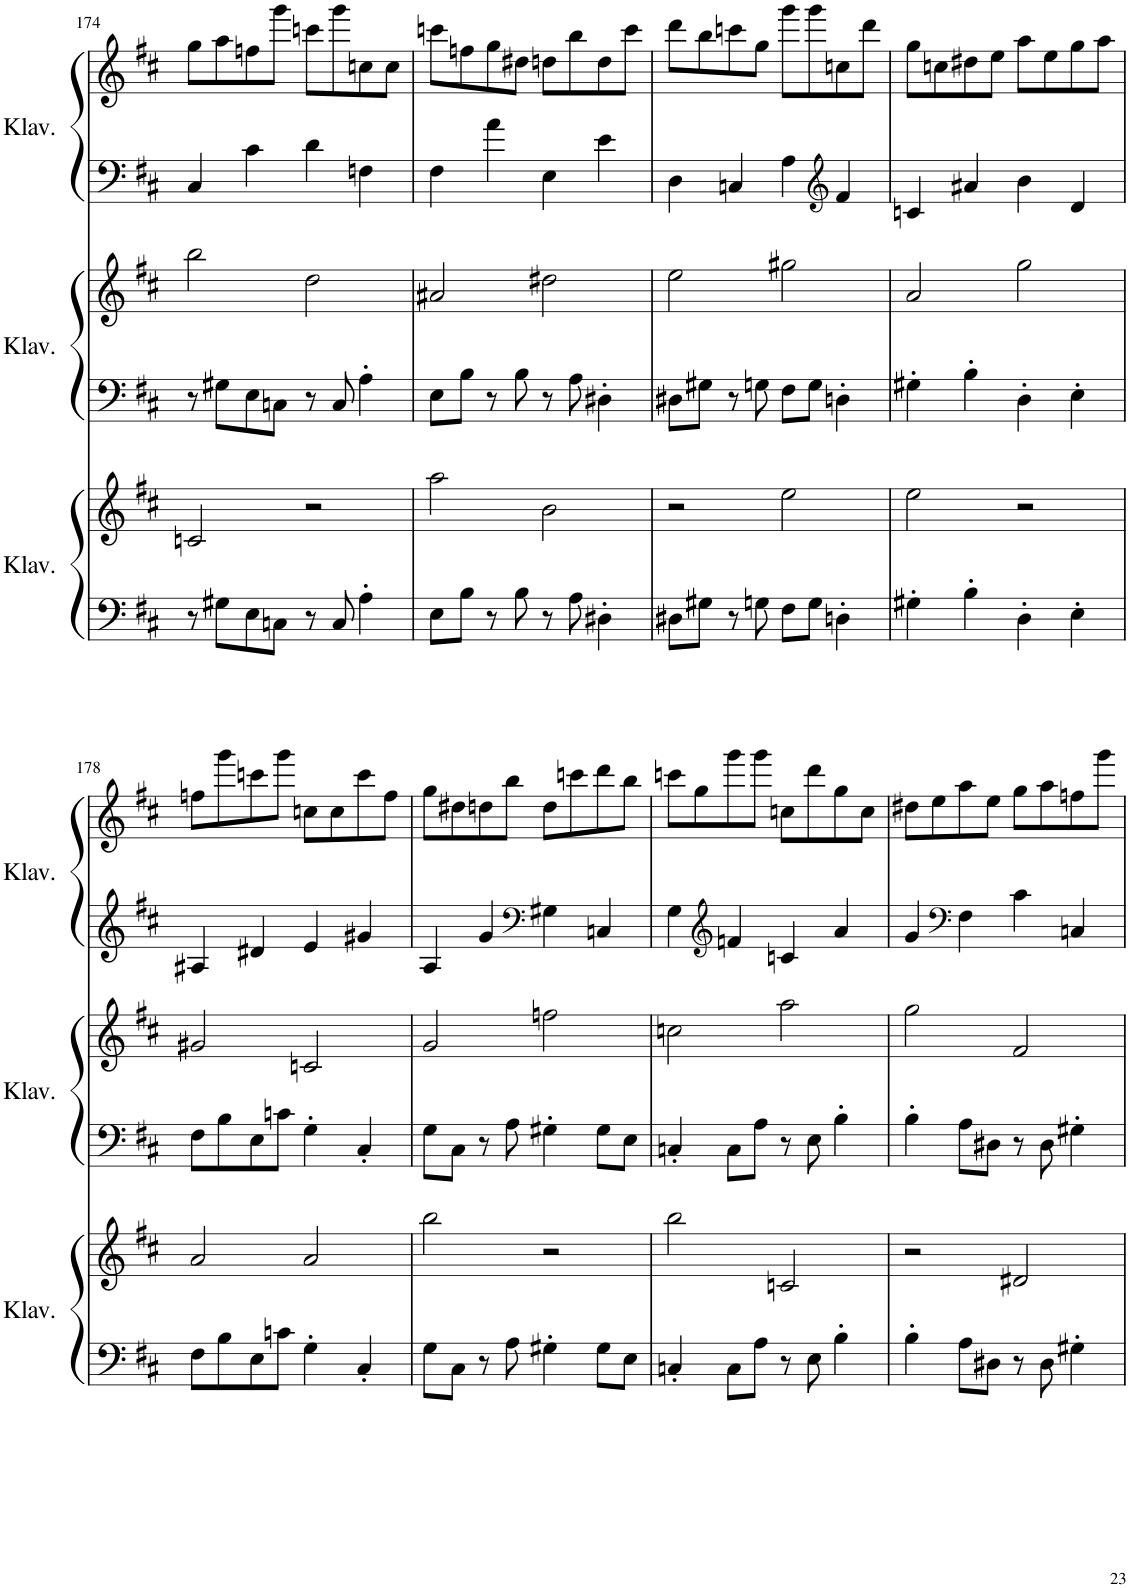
**kern	**kern	**kern	**kern	**kern	**kern
*part3	*part3	*part2	*part2	*part1	*part1
*staff6	*staff5	*staff4	*staff3	*staff2	*staff1
*I"Klavier	*	*I"Klavier	*	*I"Klavier	*
*I'Klav.	*	*I'Klav.	*	*I'Klav.	*
!!LO:PB:g=z
*clefG2	*clefG2	*clefG2	*clefG2	*clefG2	*clefG2
*k[f#c#]	*k[f#c#]	*k[f#c#]	*k[f#c#]	*k[f#c#]	*k[f#c#]
*M4/4	*M4/4	*M4/4	*M4/4	*M4/4	*M4/4
=174	=174	=174	=174	=174	=174
8r	2cn/	8r	2bb\	4C#/	8gg\L
8G#X\L	.	8G#X\L	.	.	8aa\
8E\	.	8E\	.	4c#\	8ffn\
8Cn\J	.	8Cn\J	.	.	8ggg\J
8r	2r	8r	2dd\	4d\	8cccn\L
8C/	.	8C/	.	.	8ggg\
4A'\	.	4A'\	.	4Fn\	8ccn\
.	.	.	.	.	8cc\J
=175	=175	=175	=175	=175	=175
8E\L	2aa\	8E\L	2a#X/	4F#\	8cccn\L
8B\J	.	8B\J	.	.	8ffn\
8r	.	8r	.	4a\	8gg\
8B\	.	8B\	.	.	8dd#X\J
8r	2b\	8r	2dd#X\	4E\	8ddn\L
8A\	.	8A\	.	.	8bb\
4D#X'\	.	4D#X'\	.	4e\	8dd\
.	.	.	.	.	8ccc\J
=176	=176	=176	=176	=176	=176
8D#X\L	2r	8D#X\L	2ee\	4D\	8ddd\L
8G#X\J	.	8G#X\J	.	.	8bb\
8r	.	8r	.	4Cn/	8cccn\
8Gn\	.	8Gn\	.	.	8gg\J
8F#\L	2ee\	8F#\L	2gg#X\	4A\	8ggg\L
8G\J	.	8G\J	.	.	8ggg\
*	*	*	*	*clefG2	*
4Dn'\	.	4Dn'\	.	4f#/	8ccn\
.	.	.	.	.	8ddd\J
=177	=177	=177	=177	=177	=177
4G#X'\	2ee\	4G#X'\	2a/	4cn/	8gg\L
.	.	.	.	.	8ccn\
4B'\	.	4B'\	.	4a#X/	8dd#X\
.	.	.	.	.	8ee\J
4D'\	2r	4D'\	2gg\	4b\	8aa\L
.	.	.	.	.	8ee\
4E'\	.	4E'\	.	4d/	8gg\
.	.	.	.	.	8aa\J
!!LO:LB:g=z
=178	=178	=178	=178	=178	=178
8F#\L	2a/	8F#\L	2g#X/	4A#X/	8ffn\L
8B\	.	8B\	.	.	8ggg\
8E\	.	8E\	.	4d#X/	8cccn\
8cn\J	.	8cn\J	.	.	8ggg\J
4G'\	2a/	4G'\	2cn/	4e/	8ccn\L
.	.	.	.	.	8cc\
4C#'/	.	4C#'/	.	4g#X/	8ccc\
.	.	.	.	.	8ff\J
=179	=179	=179	=179	=179	=179
8G\L	2bb\	8G\L	2g/	4A/	8gg\L
8C#\J	.	8C#\J	.	.	8dd#X\
8r	.	8r	.	4g/	8ddn\
8A\	.	8A\	.	.	8bb\J
*	*	*	*	*clefF4	*
4G#X'\	2r	4G#X'\	2ffn\	4G#X\	8dd\L
.	.	.	.	.	8cccn\
8G#\L	.	8G#\L	.	4Cn/	8ddd\
8E\J	.	8E\J	.	.	8bb\J
=180	=180	=180	=180	=180	=180
4Cn'/	2bb\	4Cn'/	2ccn\	4G\	8cccn\L
.	.	.	.	.	8gg\
*	*	*	*	*clefG2	*
8C\L	.	8C\L	.	4fn/	8ggg\
8A\J	.	8A\J	.	.	8ggg\J
8r	2cn/	8r	2aa\	4cn/	8ccn\L
8E\	.	8E\	.	.	8ddd\
4B'\	.	4B'\	.	4a/	8gg\
.	.	.	.	.	8cc\J
=181	=181	=181	=181	=181	=181
4B'\	2r	4B'\	2gg\	4g/	8dd#X\L
.	.	.	.	.	8ee\
*	*	*	*	*clefF4	*
8A\L	.	8A\L	.	4F#\	8aa\
8D#X\J	.	8D#X\J	.	.	8ee\J
8r	2d#X/	8r	2f#/	4c#\	8gg\L
8D#\	.	8D#\	.	.	8aa\
4G#X'\	.	4G#X'\	.	4Cn/	8ffn\
.	.	.	.	.	8ggg\J
=	=	=	=	=	=
*-	*-	*-	*-	*-	*-
